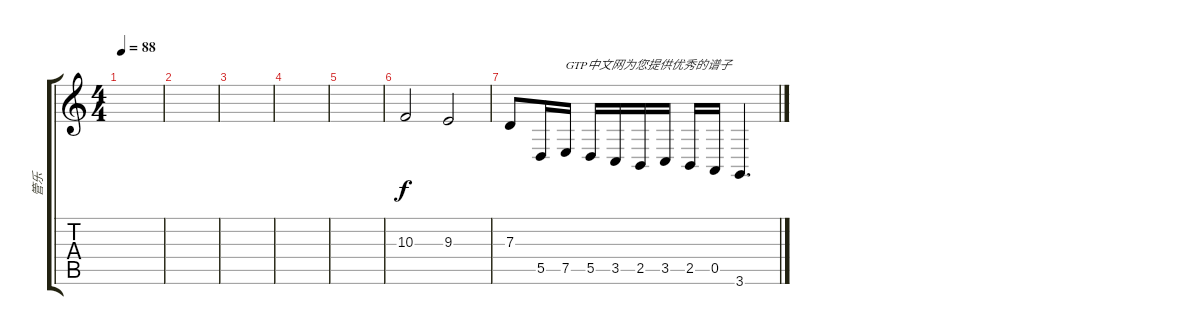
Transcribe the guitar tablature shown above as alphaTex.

\track ("管乐" "管乐") {instrument synthbrass1}
\staff {score tabs}
\tuning (E4 B3 G3 D3 A2 E2) {hide}
\ts (4 4)
\tempo 88
\clef g2
\ks c
|
|
|
|
|
10.3.2 9.3.2 |
7.3.8 5.5.16 7.5.16{txt "GTP中文网为您提供优秀的谱子"} 5.5.16 3.5.16 2.5.16 3.5.16 2.5.16 0.5.16 3.6.4{d}
